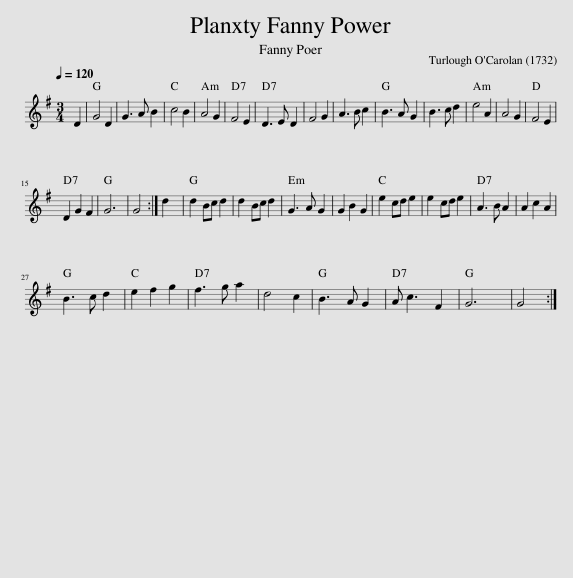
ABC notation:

X:1
L:1/8
Q:1/4=120
M:3/4
I:linebreak $
K:G
V:1 treble
V:1
 D2 | G4 D2 | G3 A B2 | c4 B2 | A4 G2 | %5
 F4 E2 | D3 E D2 | F4 G2 | A3 B c2 | B3 A G2 | %10
 B3 c d2 | e4 A2 | A4 G2 | F4 E2 |$ D2 G2 F2 | %15
 G6 | G4 :| d2 | d2 Bc d2 | d2 Bc d2 | %20
 G3 A G2 | G2 B2 G2 | e2 cd e2 | e2 cd e2 | A3 B A2 | %25
 A2 c2 A2 |$ B3 c d2 | e2 f2 g2 | f3 g a2 | d4 c2 | %30
 B3 A G2 | A c3 F2 | G6 | G4 :| %34
